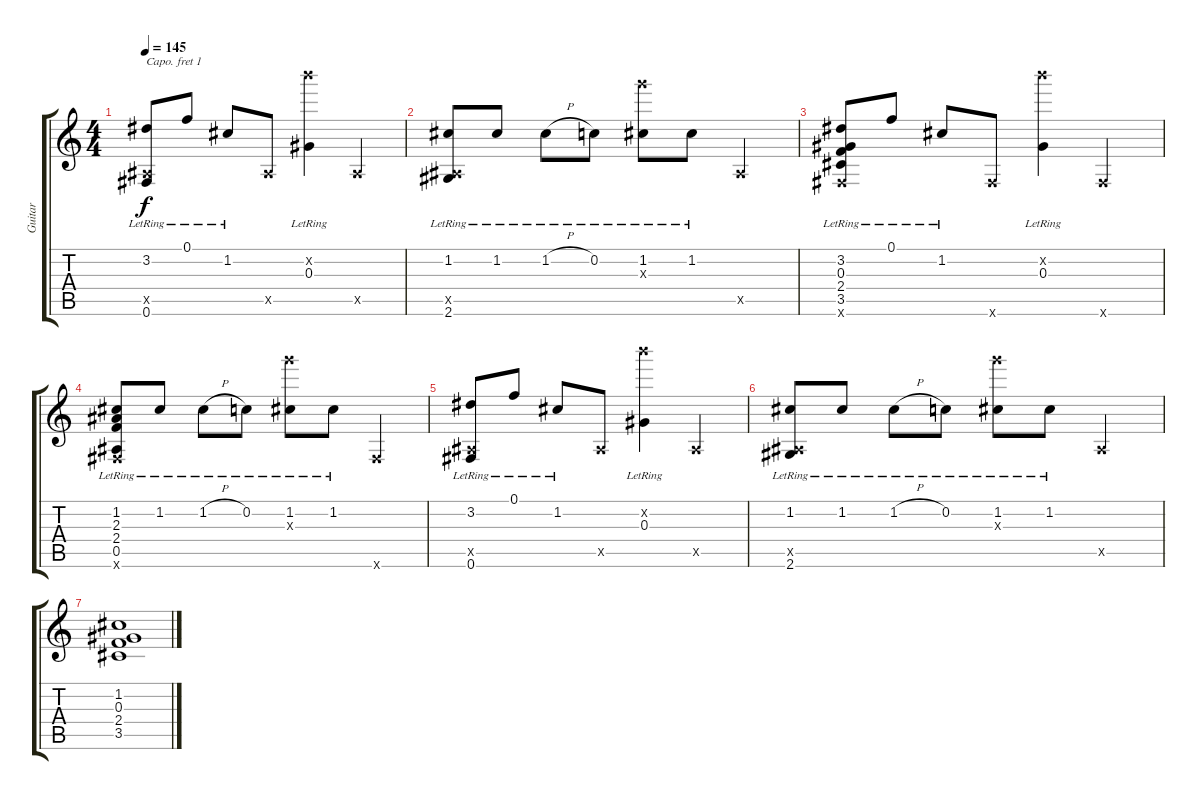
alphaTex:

\track ("Guitar" "Guitar") {instrument acousticguitarsteel}
\staff {score tabs}
\capo 1
\tuning (E4 B3 G3 D3 A2 F2) {hide}
\ts (4 4)
\tempo 145
\clef g2
\ks c
(3.2{lr} 0.5{x} 0.6{lr}).8{dy f} 0.1{lr}.8 1.2{lr}.8 0.5{x}.8 (23.2{x} 0.3{lr}).4 0.5{x}.4 |
(1.2{lr} 0.5{x} 2.6).8 1.2{lr}.8 1.2{h lr}.8 0.2{lr}.8 (1.2{lr} 23.3{x}).8 1.2{lr}.8 0.5{x}.4 |
(3.2{lr} 0.3{lr} 2.4{lr} 3.5{lr} 0.6{x}).8 0.1{lr}.8 1.2{lr}.8 0.6{x}.8 (23.2{x} 0.3{lr}).4 0.6{x}.4 |
(1.2{lr} 2.3{lr} 2.4{lr} 0.5{lr} 0.6{x}).8 1.2{lr}.8 1.2{h lr}.8 0.2{lr}.8 (1.2{lr} 23.3{x}).8 1.2{lr}.8 0.6{x}.4 |
(3.2{lr} 0.5{x} 0.6{lr}).8 0.1{lr}.8 1.2{lr}.8 0.5{x}.8 (23.2{x} 0.3{lr}).4 0.5{x}.4 |
(1.2{lr} 0.5{x} 2.6).8 1.2{lr}.8 1.2{h lr}.8 0.2{lr}.8 (1.2{lr} 23.3{x}).8 1.2{lr}.8 0.5{x}.4 |
(1.2 0.3 2.4 3.5).1
